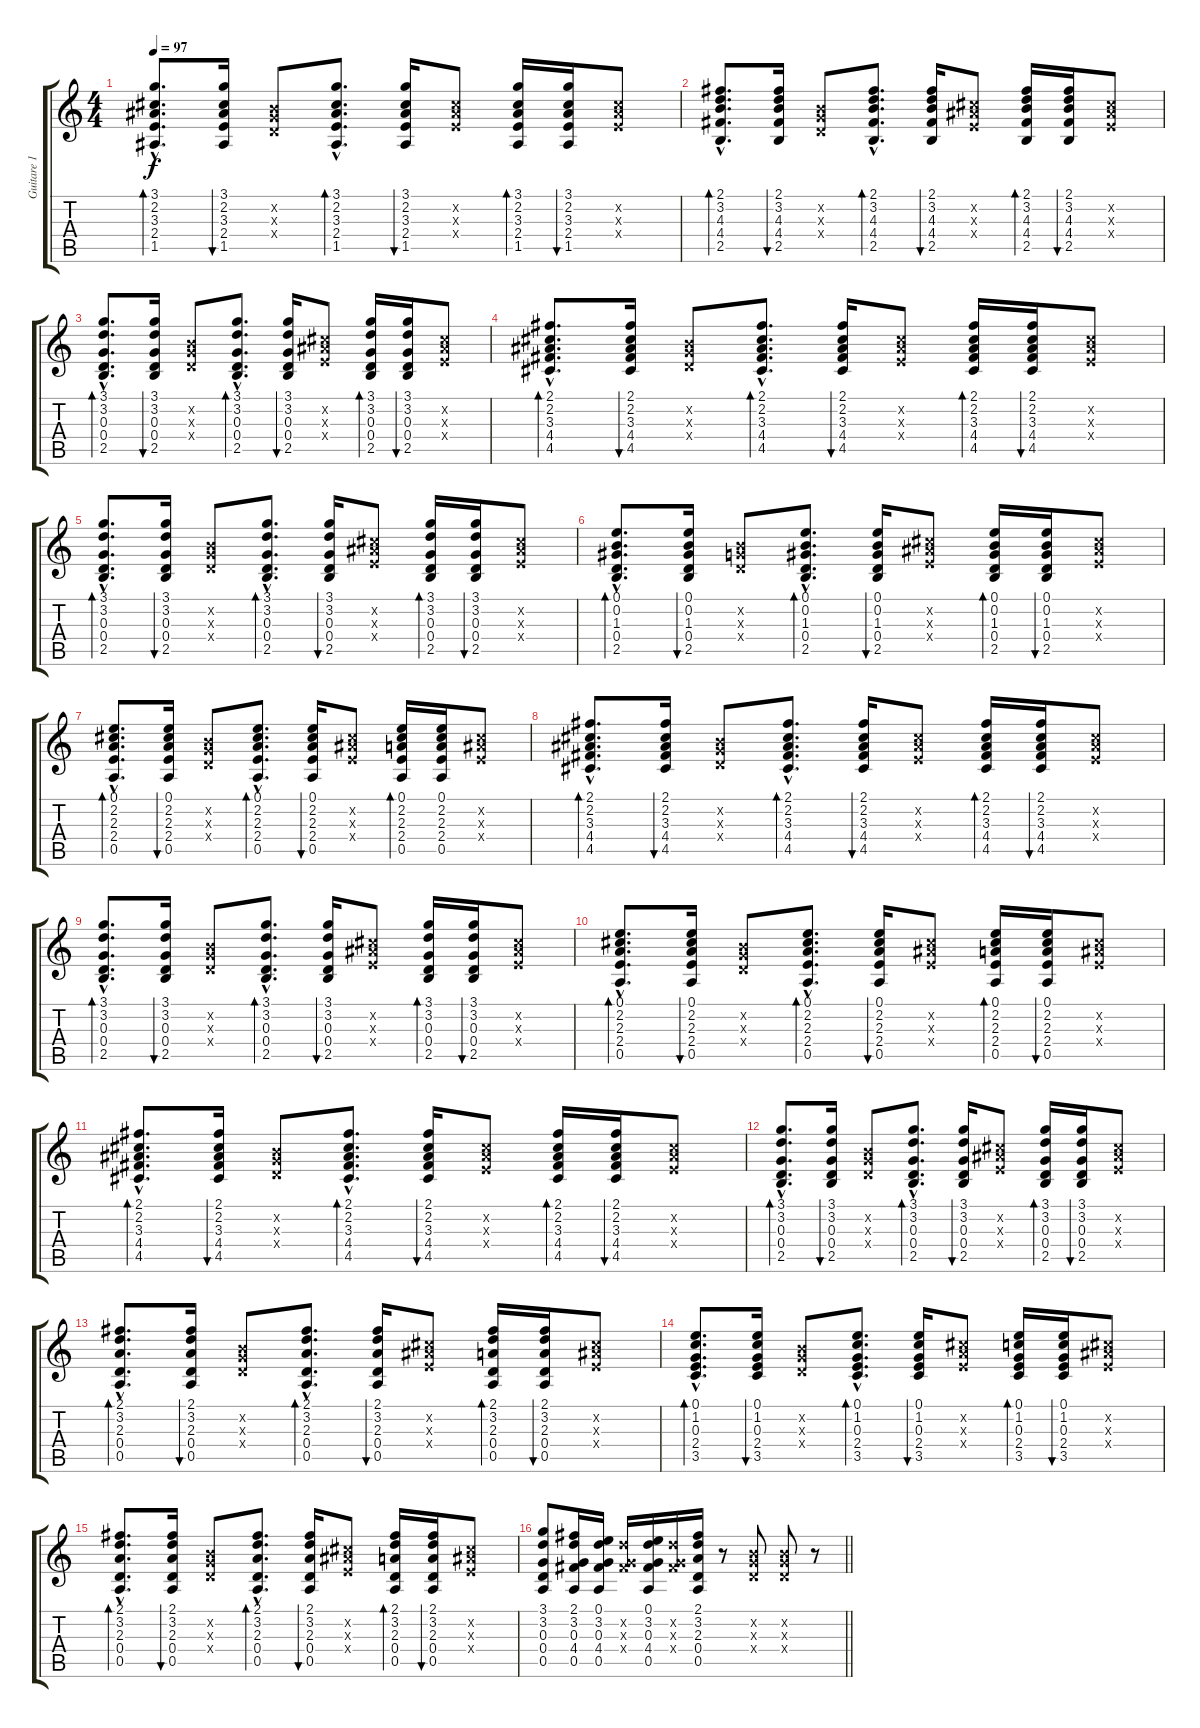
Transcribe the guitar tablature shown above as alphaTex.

\track ("Guitare 1" "Guitare 1") {instrument acousticguitarsteel}
\staff {score tabs}
\tuning (E4 B3 G3 D3 A2 E2) {hide}
\ts (4 4)
\tempo 97
\clef g2
\ks c
(3.1{hac} 2.2{hac} 3.3{hac} 2.4{hac} 1.5{hac}).8{d bd 60 dy f} (3.1 2.2 3.3 2.4 1.5).16{bu 60} (0.2{x} 0.3{x} 0.4{x}).8 (3.1{hac} 2.2{hac} 3.3{hac} 2.4{hac} 1.5{hac}).8{d bd 60} (3.1 2.2 3.3 2.4 1.5).16{bu 60} (2.2{x} 3.3{x} 2.4{x}).8 (3.1 2.2 3.3 2.4 1.5).16{bd 60} (3.1 2.2 3.3 2.4 1.5).16{bu 60} (2.2{x} 3.3{x} 2.4{x}).8 |
(2.1{hac} 3.2{hac} 4.3{hac} 4.4{hac} 2.5{hac}).8{d bd 60} (2.1 3.2 4.3 4.4 2.5).16{bu 60} (0.2{x} 0.3{x} 0.4{x}).8 (2.1{hac} 3.2{hac} 4.3{hac} 4.4{hac} 2.5{hac}).8{d bd 60} (2.1 3.2 4.3 4.4 2.5).16{bu 60} (2.2{x} 3.3{x} 2.4{x}).8 (2.1 3.2 4.3 4.4 2.5).16{bd 60} (2.1 3.2 4.3 4.4 2.5).16{bu 60} (2.2{x} 3.3{x} 2.4{x}).8 |
(3.1{hac} 3.2{hac} 0.3{hac} 0.4{hac} 2.5{hac}).8{d bd 60} (3.1 3.2 0.3 0.4 2.5).16{bu 60} (0.2{x} 0.3{x} 0.4{x}).8 (3.1{hac} 3.2{hac} 0.3{hac} 0.4{hac} 2.5{hac}).8{d bd 60} (3.1 3.2 0.3 0.4 2.5).16{bu 60} (2.2{x} 3.3{x} 2.4{x}).8 (3.1 3.2 0.3 0.4 2.5).16{bd 60} (3.1 3.2 0.3 0.4 2.5).16{bu 60} (2.2{x} 3.3{x} 2.4{x}).8 |
(2.1{hac} 2.2{hac} 3.3{hac} 4.4{hac} 4.5{hac}).8{d bd 60} (2.1 2.2 3.3 4.4 4.5).16{bu 60} (0.2{x} 0.3{x} 0.4{x}).8 (2.1{hac} 2.2{hac} 3.3{hac} 4.4{hac} 4.5{hac}).8{d bd 60} (2.1 2.2 3.3 4.4 4.5).16{bu 60} (2.2{x} 3.3{x} 2.4{x}).8 (2.1 2.2 3.3 4.4 4.5).16{bd 60} (2.1 2.2 3.3 4.4 4.5).16{bu 60} (2.2{x} 3.3{x} 2.4{x}).8 |
(3.1{hac} 3.2{hac} 0.3{hac} 0.4{hac} 2.5{hac}).8{d bd 60} (3.1 3.2 0.3 0.4 2.5).16{bu 60} (0.2{x} 0.3{x} 0.4{x}).8 (3.1{hac} 3.2{hac} 0.3{hac} 0.4{hac} 2.5{hac}).8{d bd 60} (3.1 3.2 0.3 0.4 2.5).16{bu 60} (2.2{x} 3.3{x} 2.4{x}).8 (3.1 3.2 0.3 0.4 2.5).16{bd 60} (3.1 3.2 0.3 0.4 2.5).16{bu 60} (2.2{x} 3.3{x} 2.4{x}).8 |
(0.1{hac} 0.2{hac} 1.3{hac} 0.4{hac} 2.5{hac}).8{d bd 60} (0.1 0.2 1.3 0.4 2.5).16{bu 60} (0.2{x} 0.3{x} 0.4{x}).8 (0.1{hac} 0.2{hac} 1.3{hac} 0.4{hac} 2.5{hac}).8{d bd 60} (0.1 0.2 1.3 0.4 2.5).16{bu 60} (2.2{x} 3.3{x} 2.4{x}).8 (0.1 0.2 1.3 0.4 2.5).16{bd 60} (0.1 0.2 1.3 0.4 2.5).16{bu 60} (2.2{x} 3.3{x} 2.4{x}).8 |
(0.1{hac} 2.2{hac} 2.3{hac} 2.4{hac} 0.5{hac}).8{d bd 60} (0.1 2.2 2.3 2.4 0.5).16{bu 60} (0.2{x} 0.3{x} 0.4{x}).8 (0.1{hac} 2.2{hac} 2.3{hac} 2.4{hac} 0.5{hac}).8{d bd 60} (0.1 2.2 2.3 2.4 0.5).16{bu 60} (2.2{x} 3.3{x} 2.4{x}).8 (0.1 2.2 2.3 2.4 0.5).16{bd 60} (0.1 2.2 2.3 2.4 0.5).16 (2.2{x} 3.3{x} 2.4{x}).8 |
(2.1{hac} 2.2{hac} 3.3{hac} 4.4{hac} 4.5{hac}).8{d bd 60} (2.1 2.2 3.3 4.4 4.5).16{bu 60} (0.2{x} 0.3{x} 0.4{x}).8 (2.1{hac} 2.2{hac} 3.3{hac} 4.4{hac} 4.5{hac}).8{d bd 60} (2.1 2.2 3.3 4.4 4.5).16{bu 60} (2.2{x} 3.3{x} 2.4{x}).8 (2.1 2.2 3.3 4.4 4.5).16{bd 60} (2.1 2.2 3.3 4.4 4.5).16{bu 60} (2.2{x} 3.3{x} 2.4{x}).8 |
(3.1{hac} 3.2{hac} 0.3{hac} 0.4{hac} 2.5{hac}).8{d bd 60} (3.1 3.2 0.3 0.4 2.5).16{bu 60} (0.2{x} 0.3{x} 0.4{x}).8 (3.1{hac} 3.2{hac} 0.3{hac} 0.4{hac} 2.5{hac}).8{d bd 60} (3.1 3.2 0.3 0.4 2.5).16{bu 60} (2.2{x} 3.3{x} 2.4{x}).8 (3.1 3.2 0.3 0.4 2.5).16{bd 60} (3.1 3.2 0.3 0.4 2.5).16{bu 60} (2.2{x} 3.3{x} 2.4{x}).8 |
(0.1{hac} 2.2{hac} 2.3{hac} 2.4{hac} 0.5{hac}).8{d bd 60} (0.1 2.2 2.3 2.4 0.5).16{bu 60} (0.2{x} 0.3{x} 0.4{x}).8 (0.1{hac} 2.2{hac} 2.3{hac} 2.4{hac} 0.5{hac}).8{d bd 60} (0.1 2.2 2.3 2.4 0.5).16{bu 60} (2.2{x} 3.3{x} 2.4{x}).8 (0.1 2.2 2.3 2.4 0.5).16{bd 60} (0.1 2.2 2.3 2.4 0.5).16{bu 60} (2.2{x} 3.3{x} 2.4{x}).8 |
(2.1{hac} 2.2{hac} 3.3{hac} 4.4{hac} 4.5{hac}).8{d bd 60} (2.1 2.2 3.3 4.4 4.5).16{bu 60} (0.2{x} 0.3{x} 0.4{x}).8 (2.1{hac} 2.2{hac} 3.3{hac} 4.4{hac} 4.5{hac}).8{d bd 60} (2.1 2.2 3.3 4.4 4.5).16{bu 60} (2.2{x} 3.3{x} 2.4{x}).8 (2.1 2.2 3.3 4.4 4.5).16{bd 60} (2.1 2.2 3.3 4.4 4.5).16{bu 60} (2.2{x} 3.3{x} 2.4{x}).8 |
(3.1{hac} 3.2{hac} 0.3{hac} 0.4{hac} 2.5{hac}).8{d bd 60} (3.1 3.2 0.3 0.4 2.5).16{bu 60} (0.2{x} 0.3{x} 0.4{x}).8 (3.1{hac} 3.2{hac} 0.3{hac} 0.4{hac} 2.5{hac}).8{d bd 60} (3.1 3.2 0.3 0.4 2.5).16{bu 60} (2.2{x} 3.3{x} 2.4{x}).8 (3.1 3.2 0.3 0.4 2.5).16{bd 60} (3.1 3.2 0.3 0.4 2.5).16{bu 60} (2.2{x} 3.3{x} 2.4{x}).8 |
(2.1{hac} 3.2{hac} 2.3{hac} 0.4{hac} 0.5{hac}).8{d bd 60} (2.1 3.2 2.3 0.4 0.5).16{bu 60} (0.2{x} 0.3{x} 0.4{x}).8 (2.1{hac} 3.2{hac} 2.3{hac} 0.4{hac} 0.5{hac}).8{d bd 60} (2.1 3.2 2.3 0.4 0.5).16{bu 60} (2.2{x} 3.3{x} 2.4{x}).8 (2.1 3.2 2.3 0.4 0.5).16{bd 60} (2.1 3.2 2.3 0.4 0.5).16{bu 60} (2.2{x} 3.3{x} 2.4{x}).8 |
(0.1{hac} 1.2{hac} 0.3{hac} 2.4{hac} 3.5{hac}).8{d bd 60} (0.1 1.2 0.3 2.4 3.5).16{bu 60} (0.2{x} 0.3{x} 0.4{x}).8 (0.1{hac} 1.2{hac} 0.3{hac} 2.4{hac} 3.5{hac}).8{d bd 60} (0.1 1.2 0.3 2.4 3.5).16{bu 60} (2.2{x} 2.3{x} 2.4{x}).8 (0.1 1.2 0.3 2.4 3.5).16{bd 60} (0.1 1.2 0.3 2.4 3.5).16{bu 60} (2.2{x} 3.3{x} 2.4{x}).8 |
(2.1{hac} 3.2{hac} 2.3{hac} 0.4{hac} 0.5{hac}).8{d bd 60} (2.1 3.2 2.3 0.4 0.5).16{bu 60} (0.2{x} 0.3{x} 0.4{x}).8 (2.1{hac} 3.2{hac} 2.3{hac} 0.4{hac} 0.5{hac}).8{d bd 60} (2.1 3.2 2.3 0.4 0.5).16{bu 60} (2.2{x} 3.3{x} 2.4{x}).8 (2.1 3.2 2.3 0.4 0.5).16{bd 60} (2.1 3.2 2.3 0.4 0.5).16{bu 60} (2.2{x} 3.3{x} 2.4{x}).8 |
\barLineRight lightlight
(3.1 3.2 0.3 0.4 0.5).8 (2.1 3.2 0.3 4.4 0.5).16 (0.1 3.2 0.3 4.4 0.5).16 (3.2{x} 0.3{x} 4.4{x}).16 (0.1 3.2 0.3 4.4 0.5).16 (3.2{x} 0.3{x} 4.4{x}).16 (2.1 3.2 2.3 0.4 0.5).16 r.8 (0.2{x} 0.3{x} 0.4{x}).8 (0.2{x} 0.3{x} 0.4{x}).8 r.8
